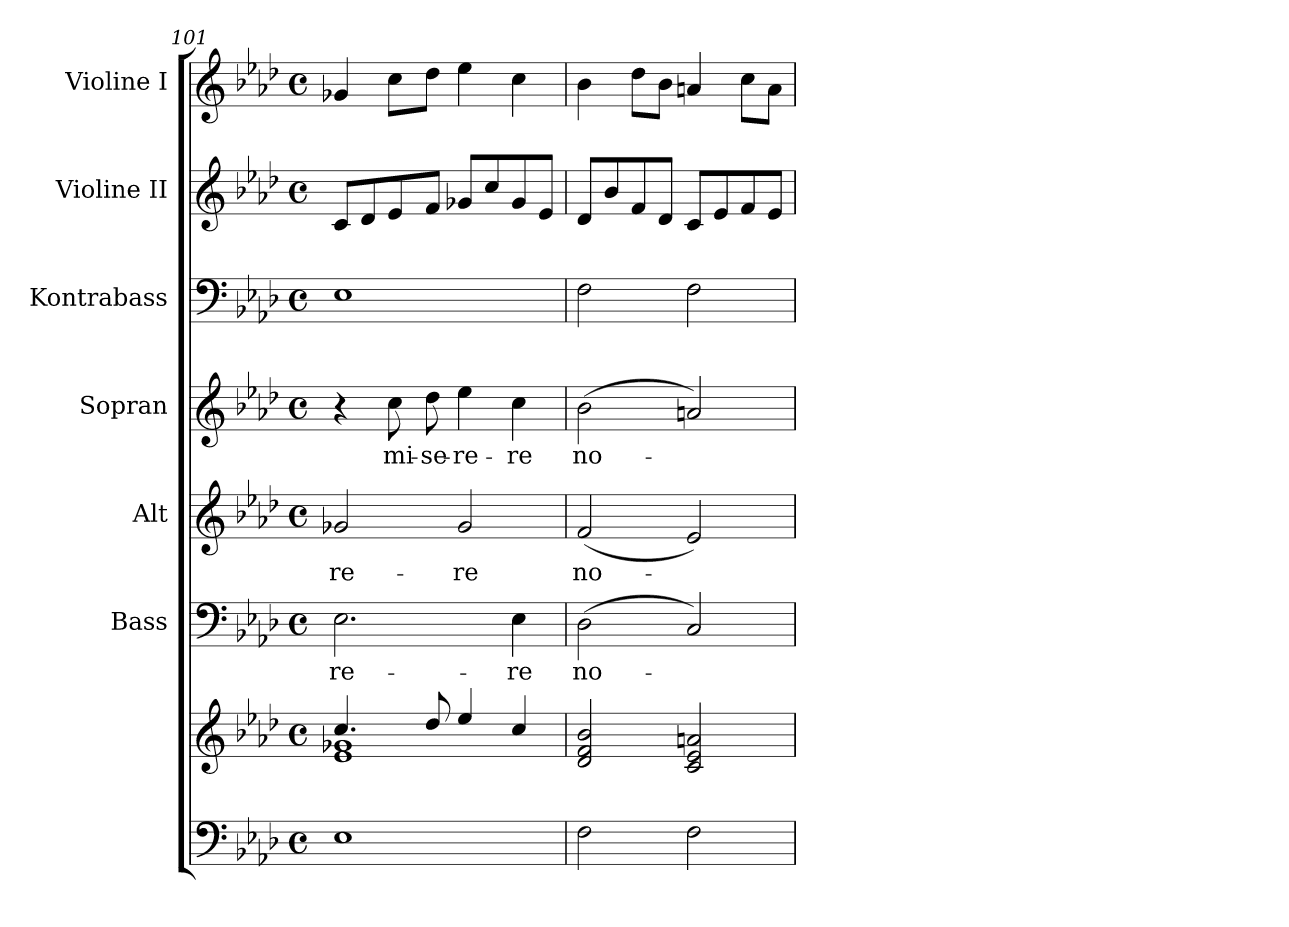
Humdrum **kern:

**kern	**kern	**kern	**text	**kern	**text	**kern	**text	**kern	**kern	**kern
*part7	*part7	*part6	*part6	*part5	*part5	*part4	*part4	*part3	*part2	*part1
*staff8	*staff7	*staff6	*staff6	*staff5	*staff5	*staff4	*staff4	*staff3	*staff2	*staff1
*	*	*I"Bass	*	*I"Alt	*	*I"Sopran	*	*I"Kontrabass	*I"Violine II	*I"Violine I
*	*	*I'B.	*	*I'A.	*	*I'S.	*	*I'Kb.	*I'Vl. II	*I'Vl. I
!!LO:PB:g=z
*clefF4	*clefG2	*clefF4	*	*clefG2	*	*clefG2	*	*clefF4	*clefG2	*clefG2
*	*	*	*	*	*	*	*	*ITrd7c12	*	*
*k[b-e-a-d-]	*k[b-e-a-d-]	*k[b-e-a-d-]	*	*k[b-e-a-d-]	*	*k[b-e-a-d-]	*	*k[b-e-a-d-]	*k[b-e-a-d-]	*k[b-e-a-d-]
*A-:	*A-:	*A-:	*	*A-:	*	*A-:	*	*A-:	*A-:	*A-:
*M4/4	*M4/4	*M4/4	*	*M4/4	*	*M4/4	*	*M4/4	*M4/4	*M4/4
*met(c)	*met(c)	*met(c)	*	*met(c)	*	*met(c)	*	*met(c)	*met(c)	*met(c)
=101	=101	=101	=101	=101	=101	=101	=101	=101	=101	=101
*	*^	*	*	*	*	*	*	*	*	*
!	!	!	!	!LO:LY:b	!	!LO:LY:b	!	!	!	!	!
1E-	4.cc/	1e- 1g-X	2.E-\	-re-	2g-X/	-re-	4r	.	1EE-	8c/L	4g-X/
.	.	.	.	.	.	.	.	.	.	8d-/	.
!	!	!	!	!	!	!	!	!LO:LY:b	!	!	!
.	.	.	.	.	.	.	8cc\	mi-	.	8e-/	8cc\L
!	!	!	!	!	!	!	!	!LO:LY:b	!	!	!
.	8dd-/	.	.	.	.	.	8dd-\	-se-	.	8f/J	8dd-\J
!	!	!	!	!	!	!LO:LY:b	!	!LO:LY:b	!	!	!
.	4ee-/	.	.	.	2g-/	-re	4ee-\	-re-	.	8g-X/L	4ee-\
.	.	.	.	.	.	.	.	.	.	8cc/	.
!	!	!	!	!LO:LY:b	!	!	!	!LO:LY:b	!	!	!
.	4cc/	.	4E-\	-re	.	.	4cc\	-re	.	8g-/	4cc\
.	.	.	.	.	.	.	.	.	.	8e-/J	.
*	*v	*v	*	*	*	*	*	*	*	*	*
=102	=102	=102	=102	=102	=102	=102	=102	=102	=102	=102
!	!	!	!LO:LY:b	!	!LO:LY:b	!	!LO:LY:b	!	!	!
2F\	2d-/ 2f/ 2b-/	(>2D-\	no-	(<2f/	no-	(>2b-\	no-	2FF\	8d-/L	4b-\
.	.	.	.	.	.	.	.	.	8b-/	.
.	.	.	.	.	.	.	.	.	8f/	8dd-\L
.	.	.	.	.	.	.	.	.	8d-/J	8b-\J
2F\	2c/ 2e-/ 2an/	2C/)	.	2e-/)	.	2an/)	.	2FF\	8c/L	4an/
.	.	.	.	.	.	.	.	.	8e-/	.
.	.	.	.	.	.	.	.	.	8f/	8cc\L
.	.	.	.	.	.	.	.	.	8e-/J	8a\J
=	=	=	=	=	=	=	=	=	=	=
*-	*-	*-	*-	*-	*-	*-	*-	*-	*-	*-
